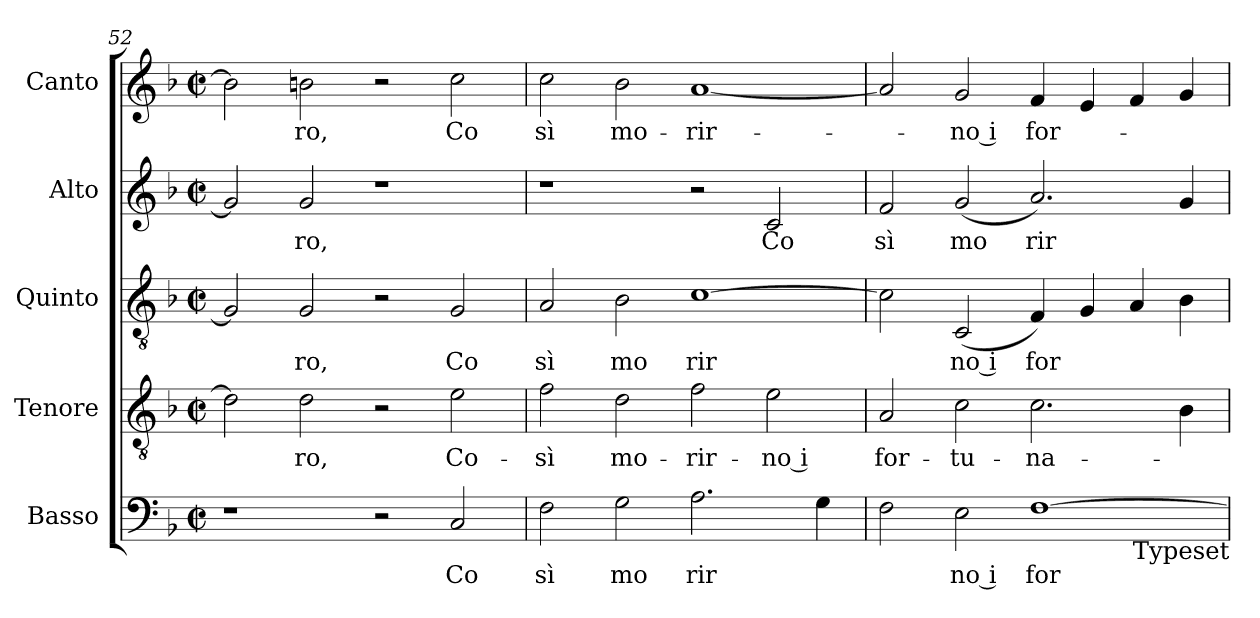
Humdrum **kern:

**kern	**text	**kern	**text	**kern	**text	**kern	**text	**kern	**text
*part5	*part5	*part4	*part4	*part3	*part3	*part2	*part2	*part1	*part1
*staff5	*staff5	*staff4	*staff4	*staff3	*staff3	*staff2	*staff2	*staff1	*staff1
*I"Basso	*	*I"Tenore	*	*I"Quinto	*	*I"Alto	*	*I"Canto	*
*clefF4	*	*clefGv2	*	*clefGv2	*	*clefG2	*	*clefG2	*
*k[b-]	*	*k[b-]	*	*k[b-]	*	*k[b-]	*	*k[b-]	*
*F:	*	*F:	*	*F:	*	*F:	*	*F:	*
*M2/2	*	*M2/2	*	*M2/2	*	*M2/2	*	*M2/2	*
*met(c|)	*	*met(c|)	*	*met(c|)	*	*met(c|)	*	*met(c|)	*
=52	=52	=52	=52	=52	=52	=52	=52	=52	=52
1r	.	2d\]	.	2G/]	.	2g/]	.	2b\]	.
!	!	!	!LO:LY:b:cj	!	!LO:LY:b:cj	!	!LO:LY:b:cj	!	!LO:LY:b:cj
.	.	2d\	-ro,	2G/	ro,	2g/	ro,	2bn\	ro,
2r	.	2r	.	2r	.	1r	.	2r	.
!	!LO:LY:b:cj	!	!LO:LY:b:cj	!	!LO:LY:b:cj	!	!	!	!LO:LY:b:cj
2C/	Co	2e\	Co-	2G/	Co	.	.	2cc\	Co
!!LO:LB:g=z
=53	=53	=53	=53	=53	=53	=53	=53	=53	=53
!	!LO:LY:b:cj	!	!LO:LY:b:cj	!	!LO:LY:b:cj	!	!	!	!LO:LY:b:cj
2F\	sì	2f\	-sì	2A/	sì	1r	.	2cc\	sì
!	!LO:LY:b:cj	!	!LO:LY:b:cj	!	!LO:LY:b:cj	!	!	!	!LO:LY:b:cj
2G\	mo	2d\	mo-	2B-\	mo	.	.	2b-\	mo-
!	!LO:LY:b	!	!LO:LY:b:cj	!	!LO:LY:b:cj	!	!	!	!LO:LY:b:cj
2.A\	rir	2f\	-rir-	[>1c	rir	2r	.	[<1a	-rir-
!	!	!	!LO:LY:b:rj	!	!	!	!LO:LY:b:cj	!	!
.	.	(<2e\	-no i	.	.	2c/	Co	.	.
4G\)	.	.	.	.	.	.	.	.	.
=54	=54	=54	=54	=54	=54	=54	=54	=54	=54
!	!	!	!LO:LY:b:cj	!	!	!	!LO:LY:b:cj	!	!
2F\	.	2A/	for-	2c\]	.	2f/	sì	2a/]	.
!	!LO:LY:b:rj	!	!LO:LY:b:cj	!	!LO:LY:b:rj	!	!LO:LY:b:cj	!	!LO:LY:b:rj
2E\	no i	2c\	-tu-	(<2C/	no i	(>2g/	mo	2g/	-no i
!	!LO:LY:b:cj	!	!LO:LY:b:cj	!	!LO:LY:b	!	!LO:LY:b	!	!LO:LY:b
[>1F	for	2.c\	-na-	4F/)	for	2.a/)	rir	4f/	for-
.	.	.	.	4G/	.	.	.	4e/	.
.	.	.	.	4A/	.	.	.	4f/	.
.	.	4B-\	.	4B-\	.	4g/	.	4g/	.
!LO:TX:b:t=Typeset	!	!	!	!	!	!	!	!	!
=	=	=	=	=	=	=	=	=	=
*-	*-	*-	*-	*-	*-	*-	*-	*-	*-
